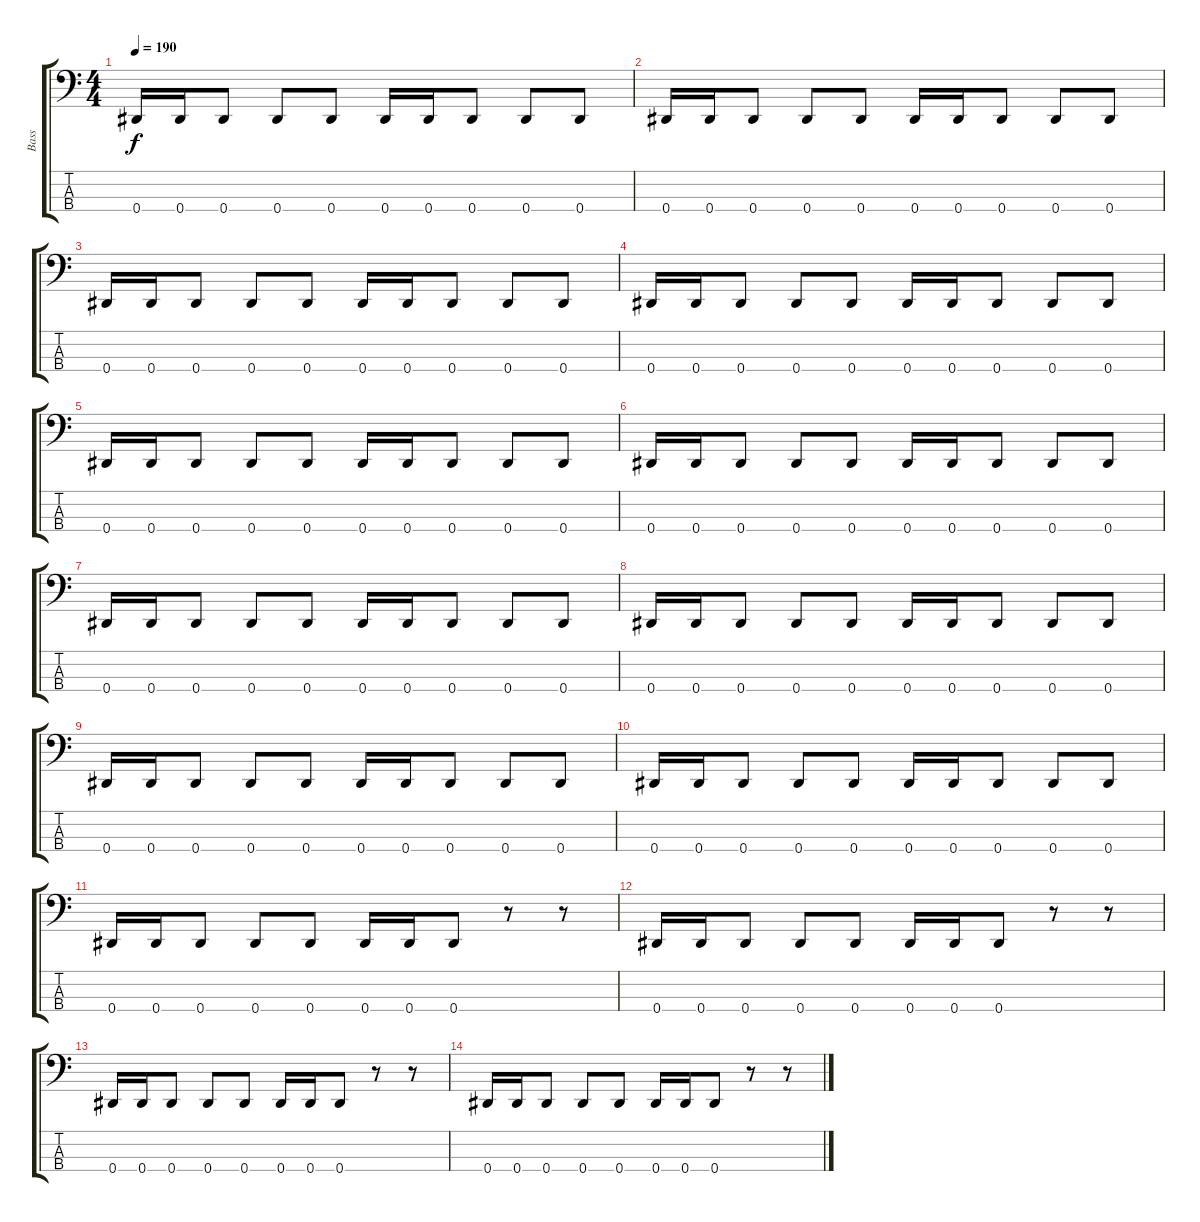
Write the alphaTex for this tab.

\track ("Bass" "Bass") {instrument electricbasspick}
\staff {score tabs}
\tuning (Gb2 Db2 Ab1 Eb1) {hide}
\ts (4 4)
\tempo 190
\clef f4
\ks c
0.4.16{dy f} 0.4.16 0.4.8 0.4.8 0.4.8 0.4.16 0.4.16 0.4.8 0.4.8 0.4.8 |
0.4.16 0.4.16 0.4.8 0.4.8 0.4.8 0.4.16 0.4.16 0.4.8 0.4.8 0.4.8 |
0.4.16 0.4.16 0.4.8 0.4.8 0.4.8 0.4.16 0.4.16 0.4.8 0.4.8 0.4.8 |
0.4.16 0.4.16 0.4.8 0.4.8 0.4.8 0.4.16 0.4.16 0.4.8 0.4.8 0.4.8 |
0.4.16 0.4.16 0.4.8 0.4.8 0.4.8 0.4.16 0.4.16 0.4.8 0.4.8 0.4.8 |
0.4.16 0.4.16 0.4.8 0.4.8 0.4.8 0.4.16 0.4.16 0.4.8 0.4.8 0.4.8 |
0.4.16 0.4.16 0.4.8 0.4.8 0.4.8 0.4.16 0.4.16 0.4.8 0.4.8 0.4.8 |
0.4.16 0.4.16 0.4.8 0.4.8 0.4.8 0.4.16 0.4.16 0.4.8 0.4.8 0.4.8 |
0.4.16 0.4.16 0.4.8 0.4.8 0.4.8 0.4.16 0.4.16 0.4.8 0.4.8 0.4.8 |
0.4.16 0.4.16 0.4.8 0.4.8 0.4.8 0.4.16 0.4.16 0.4.8 0.4.8 0.4.8 |
0.4.16 0.4.16 0.4.8 0.4.8 0.4.8 0.4.16 0.4.16 0.4.8 r.8 r.8 |
0.4.16 0.4.16 0.4.8 0.4.8 0.4.8 0.4.16 0.4.16 0.4.8 r.8 r.8 |
0.4.16 0.4.16 0.4.8 0.4.8 0.4.8 0.4.16 0.4.16 0.4.8 r.8 r.8 |
0.4.16 0.4.16 0.4.8 0.4.8 0.4.8 0.4.16 0.4.16 0.4.8 r.8 r.8
